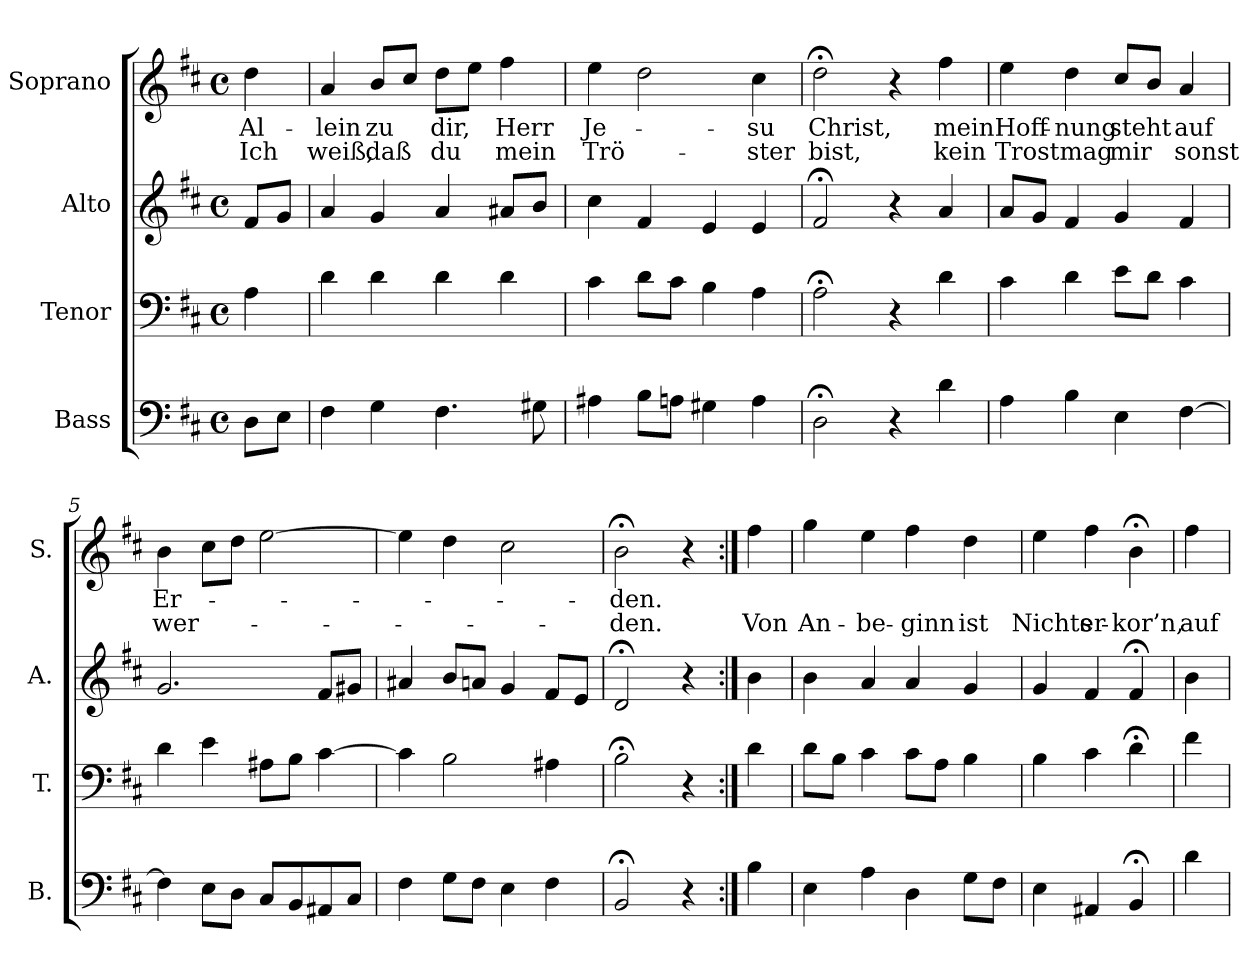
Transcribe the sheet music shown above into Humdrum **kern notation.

**kern	**kern	**kern	**kern	**text	**text
*part4	*part3	*part2	*part1	*part1	*part1
*staff4	*staff3	*staff2	*staff1	*staff1	*staff1
*I"Bass	*I"Tenor	*I"Alto	*I"Soprano	*	*
*I'B.	*I'T.	*I'A.	*I'S.	*	*
*clefF4	*clefF4	*clefG2	*clefG2	*	*
*k[f#c#]	*k[f#c#]	*k[f#c#]	*k[f#c#]	*	*
*b:	*b:	*b:	*b:	*	*
*M4/4	*M4/4	*M4/4	*M4/4	*	*
*met(c)	*met(c)	*met(c)	*met(c)	*	*
=	=	=	=	=	=
8D\L	4A\	8f#/L	4dd\	Al-	Ich
8E\J	.	8g/J	.	.	.
=1	=1	=1	=1	=1	=1
4F#\	4d\	4a/	4a/	-lein	weiß,
4G\	4d\	4g/	8b/L	zu	daß
.	.	.	8cc#/J	.	.
4.F#\	4d\	4a/	8dd\L	dir,	du
.	.	.	8ee\J	.	.
.	4d\	8a#X/L	4ff#\	Herr	mein
8G#X\	.	8b/J	.	.	.
=2	=2	=2	=2	=2	=2
4A#X\	4c#\	4cc#\	4ee\	Je-	Trö-
8B\L	8d\L	4f#/	2dd\	.	.
8An\J	8c#\J	.	.	.	.
4G#X\	4B\	4e/	.	.	.
4A\	4A\	4e/	4cc#\	-su	-ster
=3	=3	=3	=3	=3	=3
2D;<\	2A;<\	2f#;</	2dd;<\	Christ,	bist,
4r	4r	4r	4r	.	.
4d\	4d\	4a/	4ff#\	mein	kein
=4	=4	=4	=4	=4	=4
4A\	4c#\	8a/L	4ee\	Hoff-	Trost
.	.	8g/J	.	.	.
4B\	4d\	4f#/	4dd\	-nung	mag
4E\	8e\L	4g/	8cc#/L	steht	mir
.	8d\J	.	8b/J	.	.
[4F#\	4c#\	4f#/	4a/	auf	sonst
!!LO:LB:g=z
=5	=5	=5	=5	=5	=5
4F#\]	4d\	2.g/	4b\	Er-	wer-
8E\L	4e\	.	8cc#\L	.	.
8D\J	.	.	8dd\J	.	.
8C#/L	8A#X\L	.	[2ee\	.	.
8BB/	8B\J	.	.	.	.
8AA#X/	[4c#\	8f#/L	.	.	.
8C#/J	.	8g#X/J	.	.	.
=6	=6	=6	=6	=6	=6
4F#\	4c#\]	4a#X/	4ee\]	.	.
8G\L	2B\	8b/L	4dd\	.	.
8F#\J	.	8an/J	.	.	.
4E\	.	4g/	2cc#\	.	.
4F#\	4A#X\	8f#/L	.	.	.
.	.	8e/J	.	.	.
=7	=7	=7	=7	=7	=7
2BB;</	2B;<\	2d;</	2b;<\	-den.	-den.
4r	4r	4r	4r	.	.
=7a:|!	=7a:|!	=7a:|!	=7a:|!	=7a:|!	=7a:|!
4B\	4d\	4b\	4ff#\	.	Von
=8	=8	=8	=8	=8	=8
4E\	8d\L	4b\	4gg\	.	An-
.	8B\J	.	.	.	.
4A\	4c#\	4a/	4ee\	.	-be-
4D\	8c#\L	4a/	4ff#\	.	-ginn
.	8A\J	.	.	.	.
8G\L	4B\	4g/	4dd\	.	ist
8F#\J	.	.	.	.	.
=9	=9	=9	=9	=9	=9
4E\	4B\	4g/	4ee\	.	Nichts
4AA#X/	4c#\	4f#/	4ff#\	.	er-
4BB;</	4d;<\	4f#;</	4b;<\	.	-kor’n,
!!LO:PB:g=z
=9a	=9a	=9a	=9a	=9a	=9a
4d\	4f#\	4b\	4ff#\	.	auf
=	=	=	=	=	=
*-	*-	*-	*-	*-	*-
